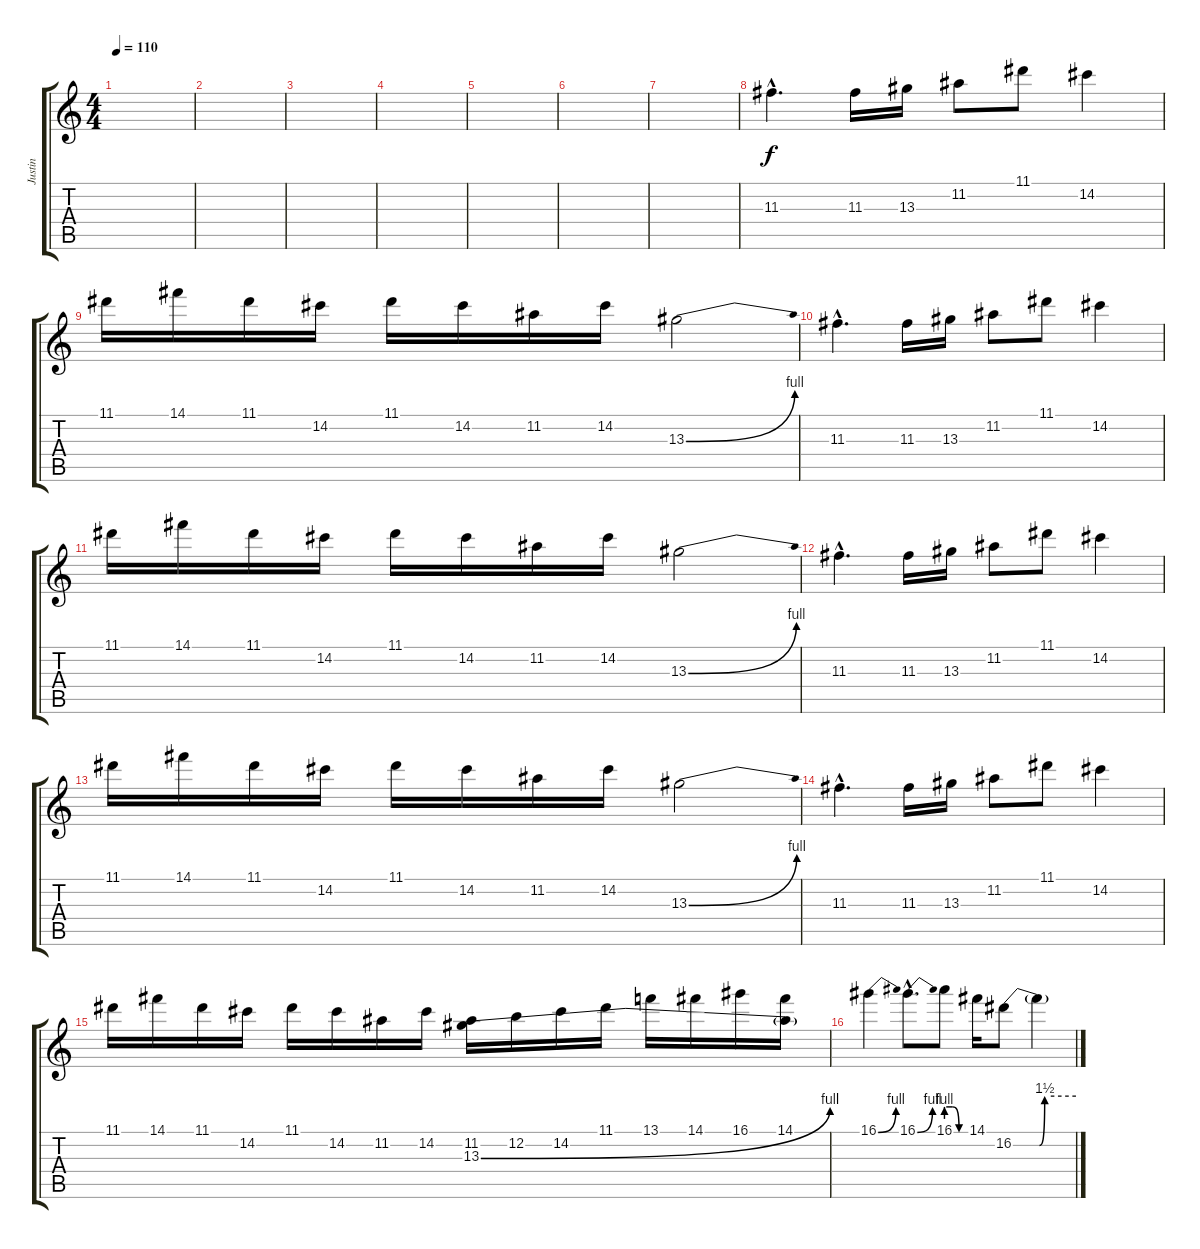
\track ("Justin" "Justin") {instrument distortionguitar}
\staff {score tabs}
\tuning (E4 B3 G3 D3 A2 E2) {hide}
\ts (4 4)
\tempo 110
\clef g2
\ks c
|
|
|
|
|
|
|
11.3{hac}.4{d instrument distortionguitar} 11.3.16 13.3.16 11.2.8 11.1.8 14.2.4 |
11.1.16 14.1.16 11.1.16 14.2.16 11.1.16 14.2.16 11.2.16 14.2.16 13.3{be (bend 0 0 60 4)}.2 |
11.3{hac}.4{d instrument distortionguitar} 11.3.16 13.3.16 11.2.8 11.1.8 14.2.4 |
11.1.16 14.1.16 11.1.16 14.2.16 11.1.16 14.2.16 11.2.16 14.2.16 13.3{be (bend 0 0 60 4)}.2 |
11.3{hac}.4{d instrument distortionguitar} 11.3.16 13.3.16 11.2.8 11.1.8 14.2.4 |
11.1.16 14.1.16 11.1.16 14.2.16 11.1.16 14.2.16 11.2.16 14.2.16 13.3{be (bend 0 0 60 4)}.2 |
11.3{hac}.4{d instrument distortionguitar} 11.3.16 13.3.16 11.2.8 11.1.8 14.2.4 |
11.1.16 14.1.16 11.1.16 14.2.16 11.1.16 14.2.16 11.2.16 14.2.16 (11.2 13.3{be (bend 0 0 60 4)}).16 12.2.16 14.2.16 11.1.16 13.1.16 14.1.16 16.1.16 (14.1 13.3{t}).16 |
16.1{be (bend 0 0 60 4)}.4 16.1{be (bend 0 0 60 4) hac}.8{d} 16.1{be (custom 0 4 20 4 40 0 60 0)}.8 14.1.16 16.2{be (custom 0 0 25 0 30 6 60 6)}.8 16.2{t}.4
